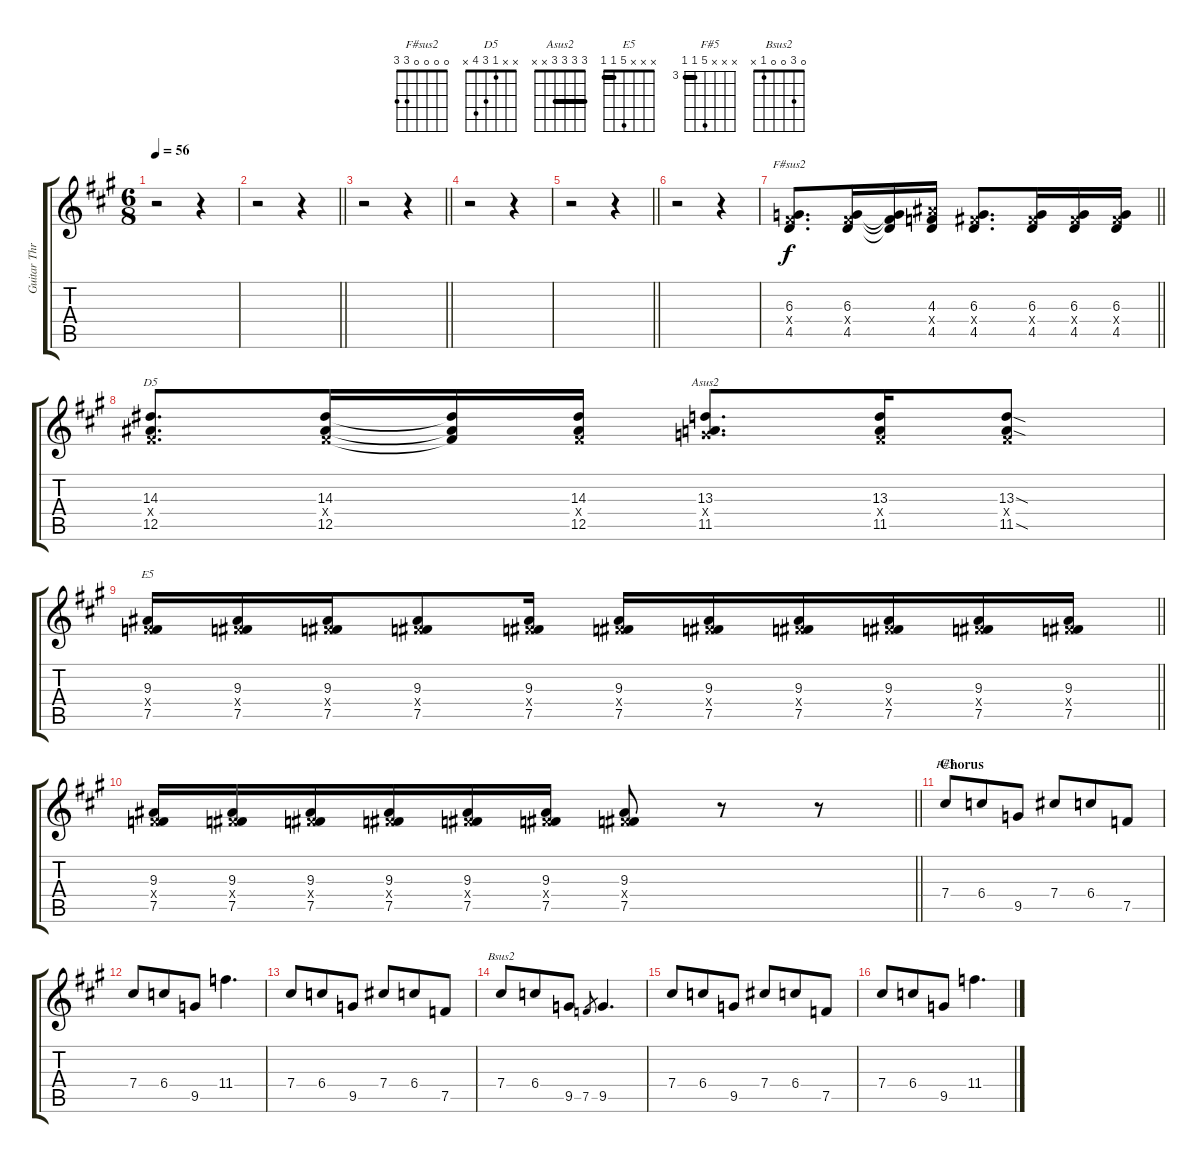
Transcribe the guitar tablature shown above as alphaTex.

\track ("Guitar Three" "Guitar Thr") {instrument distortionguitar}
\staff {score tabs}
\tuning (Db4 Ab3 Db3 Gb3 Bb2 Eb2) {hide}
\chord ("F#sus2" 0 0 0 0 3 3)
\chord ("D5" x x 1 3 4 x)
\chord ("Asus2" 3 3 3 3 x x) {barre 3}
\chord ("E5" x x x 5 1 1) {barre 1}
\chord ("F#5" x x x 7 3 3) {firstfret 3 barre 3}
\chord ("Bsus2" 0 3 0 0 1 x)
\ts (6 8)
\tempo 56
\clef g2
\ks a
r.2{dy f} r.4 |
\barLineRight lightlight
r.2 r.4 |
\barLineRight lightlight
r.2 r.4 |
r.2 r.4 |
\barLineRight lightlight
r.2 r.4 |
r.2 r.4 |
\barLineRight lightlight
(6.3 0.4{x} 4.5).8{d ch "F#sus2"} (6.3 0.4{x} 4.5).16 (6.3{t} 0.4{t} 4.5{t}).16 (4.3 4.4{x} 4.5).16 (6.3 0.4{x} 4.5).8{d} (6.3 0.4{x} 4.5).16 (6.3 0.4{x} 4.5).16 (6.3 0.4{x} 4.5).16 |
(14.3 0.4{x} 12.5).8{d ch "D5"} (14.3 0.4{x} 12.5).16 (14.3{t} 0.4{t} 12.5{t}).16 (14.3 0.4{x} 12.5).16 (13.3 1.4{x} 11.5).8{d ch "Asus2"} (13.3 0.4{x} 11.5).16 (13.3{sod} 0.4{x} 11.5{sod}).8 |
\barLineRight lightlight
(9.3 0.4{x} 7.5).16{ch "E5"} (9.3 0.4{x} 7.5).16 (9.3 0.4{x} 7.5).16 (9.3 0.4{x} 7.5).8 (9.3 0.4{x} 7.5).16 (9.3 0.4{x} 7.5).16 (9.3 0.4{x} 7.5).16 (9.3 0.4{x} 7.5).16 (9.3 0.4{x} 7.5).16 (9.3 0.4{x} 7.5).16 (9.3 0.4{x} 7.5).16 |
\barLineRight lightlight
(9.3 0.4{x} 7.5).16 (9.3 0.4{x} 7.5).16 (9.3 0.4{x} 7.5).16 (9.3 0.4{x} 7.5).16 (9.3 0.4{x} 7.5).16 (9.3 0.4{x} 7.5).16 (9.3 0.4{x} 7.5).8 r.8 r.8 |
\section ("" "Chorus")
7.4.8{ch "F#5"} 6.4.8 9.5.8 7.4.8 6.4.8 7.5.8 |
7.4.8 6.4.8 9.5.8 11.4.4{d} |
7.4.8 6.4.8 9.5.8 7.4.8 6.4.8 7.5.8 |
7.4.8{ch "Bsus2"} 6.4.8 9.5.8 7.5.8{gr} 9.5.4{d} |
7.4.8 6.4.8 9.5.8 7.4.8 6.4.8 7.5.8 |
7.4.8 6.4.8 9.5.8 11.4.4{d}
